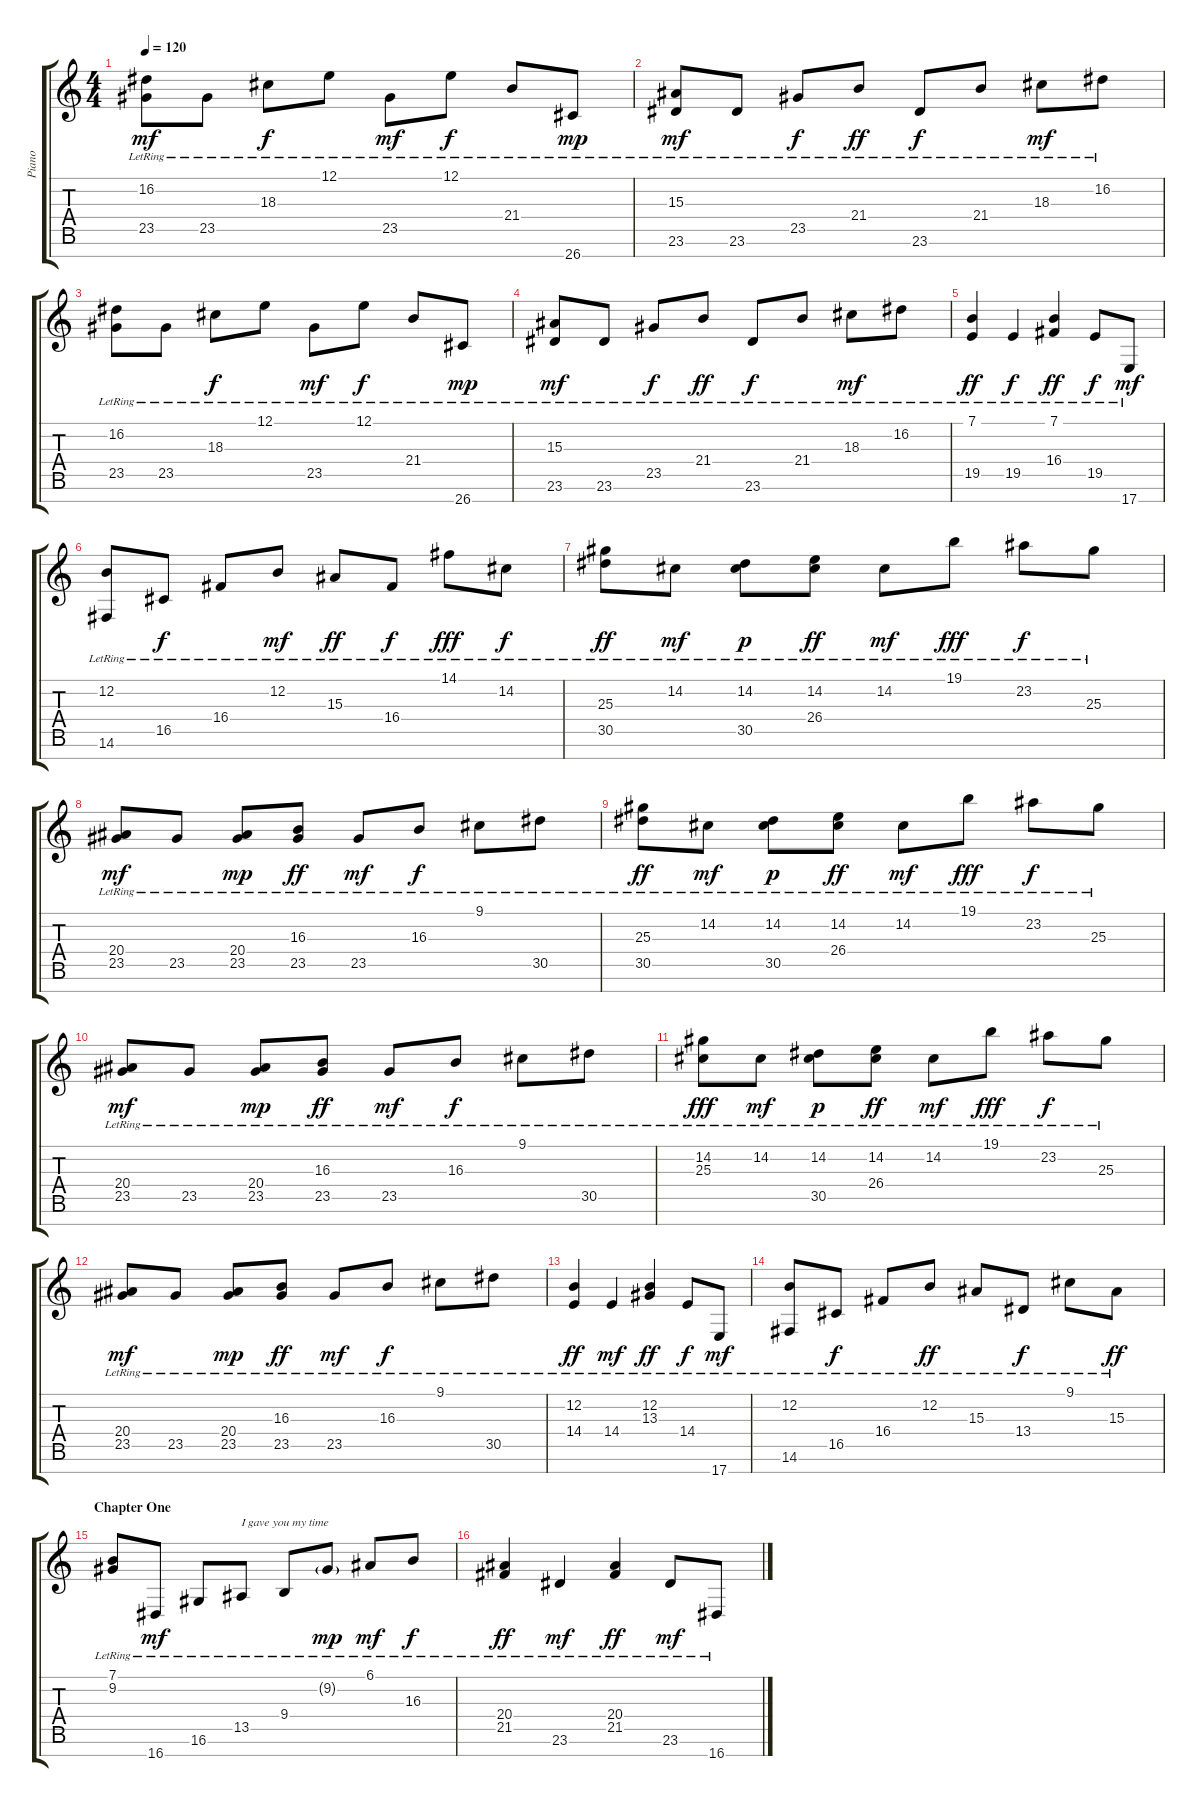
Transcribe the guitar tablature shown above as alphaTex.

\track ("Piano" "Piano") {instrument acousticgrandpiano}
\staff {score tabs}
\tuning (E4 B3 G3 D3 A2 E2 B1) {hide}
\ts (4 4)
\tempo 120
\clef g2
\ks c
(16.2{lr} 23.5{lr}).8{dy mf volume 12} 23.5{lr}.8 18.3{lr}.8{dy f} 12.1{lr}.8 23.5{lr}.8{dy mf} 12.1{lr}.8{dy f} 21.4{lr}.8 26.7{lr}.8{dy mp} |
(15.3{lr} 23.6{lr}).8{dy mf} 23.6{lr}.8 23.5{lr}.8{dy f} 21.4{lr}.8{dy ff} 23.6{lr}.8{dy f} 21.4{lr}.8 18.3{lr}.8{dy mf} 16.2{lr}.8 |
(16.2{lr} 23.5{lr}).8 23.5{lr}.8 18.3{lr}.8{dy f} 12.1{lr}.8 23.5{lr}.8{dy mf} 12.1{lr}.8{dy f} 21.4{lr}.8 26.7{lr}.8{dy mp} |
(15.3{lr} 23.6{lr}).8{dy mf} 23.6{lr}.8 23.5{lr}.8{dy f} 21.4{lr}.8{dy ff} 23.6{lr}.8{dy f} 21.4{lr}.8 18.3{lr}.8{dy mf} 16.2{lr}.8 |
(7.1{lr} 19.5{lr}).4{dy ff} 19.5{lr}.4{dy f} (7.1{lr} 16.4{lr}).4{dy ff} 19.5{lr}.8{dy f} 17.7{lr}.8{dy mf} |
(12.2{lr} 14.6{lr}).8 16.5{lr}.8{dy f} 16.4{lr}.8 12.2{lr}.8{dy mf} 15.3{lr}.8{dy ff} 16.4{lr}.8{dy f} 14.1{lr}.8{dy fff} 14.2{lr}.8{dy f} |
(25.3{lr} 30.5{lr}).8{dy ff} 14.2{lr}.8{dy mf} (14.2{lr} 30.5{lr}).8{dy p} (14.2{lr} 26.4{lr}).8{dy ff} 14.2{lr}.8{dy mf} 19.1{lr}.8{dy fff} 23.2{lr}.8{dy f} 25.3{lr}.8 |
(20.4{lr} 23.5{lr}).8{dy mf} 23.5{lr}.8 (20.4{lr} 23.5{lr}).8{dy mp} (16.3{lr} 23.5{lr}).8{dy ff} 23.5{lr}.8{dy mf} 16.3{lr}.8{dy f} 9.1{lr}.8 30.5{lr}.8 |
(25.3{lr} 30.5{lr}).8{dy ff} 14.2{lr}.8{dy mf} (14.2{lr} 30.5{lr}).8{dy p} (14.2{lr} 26.4{lr}).8{dy ff} 14.2{lr}.8{dy mf} 19.1{lr}.8{dy fff} 23.2{lr}.8{dy f} 25.3{lr}.8 |
(20.4{lr} 23.5{lr}).8{dy mf} 23.5{lr}.8 (20.4{lr} 23.5{lr}).8{dy mp} (16.3{lr} 23.5{lr}).8{dy ff} 23.5{lr}.8{dy mf} 16.3{lr}.8{dy f} 9.1{lr}.8 30.5{lr}.8 |
(14.2 25.3{lr}).8{dy fff} 14.2{lr}.8{dy mf} (14.2{lr} 30.5{lr}).8{dy p} (14.2{lr} 26.4{lr}).8{dy ff} 14.2{lr}.8{dy mf} 19.1{lr}.8{dy fff} 23.2{lr}.8{dy f} 25.3{lr}.8 |
(20.4{lr} 23.5{lr}).8{dy mf} 23.5{lr}.8 (20.4{lr} 23.5{lr}).8{dy mp} (16.3{lr} 23.5{lr}).8{dy ff} 23.5{lr}.8{dy mf} 16.3{lr}.8{dy f} 9.1{lr}.8 30.5{lr}.8 |
(12.2{lr} 14.4{lr}).4{dy ff} 14.4{lr}.4{dy mf} (12.2{lr} 13.3{lr}).4{dy ff} 14.4{lr}.8{dy f} 17.7{lr}.8{dy mf} |
(12.2{lr} 14.6{lr}).8 16.5{lr}.8{dy f} 16.4{lr}.8 12.2{lr}.8{dy ff} 15.3{lr}.8 13.4{lr}.8{dy f} 9.1{lr}.8 15.3{lr}.8{dy ff} |
\section ("" "Chapter One")
(7.1{lr} 9.2{lr}).8 16.7{lr}.8{dy mf} 16.6{lr}.8 13.5{lr}.8{txt "I gave you my time"} 9.4{lr}.8 9.2{g lr}.8{dy mp} 6.1{lr}.8{dy mf} 16.3{lr}.8{dy f} |
(20.4{lr} 21.5{lr}).4{dy ff} 23.6{lr}.4{dy mf} (20.4{lr} 21.5{lr}).4{dy ff} 23.6{lr}.8{dy mf} 16.7{lr}.8
